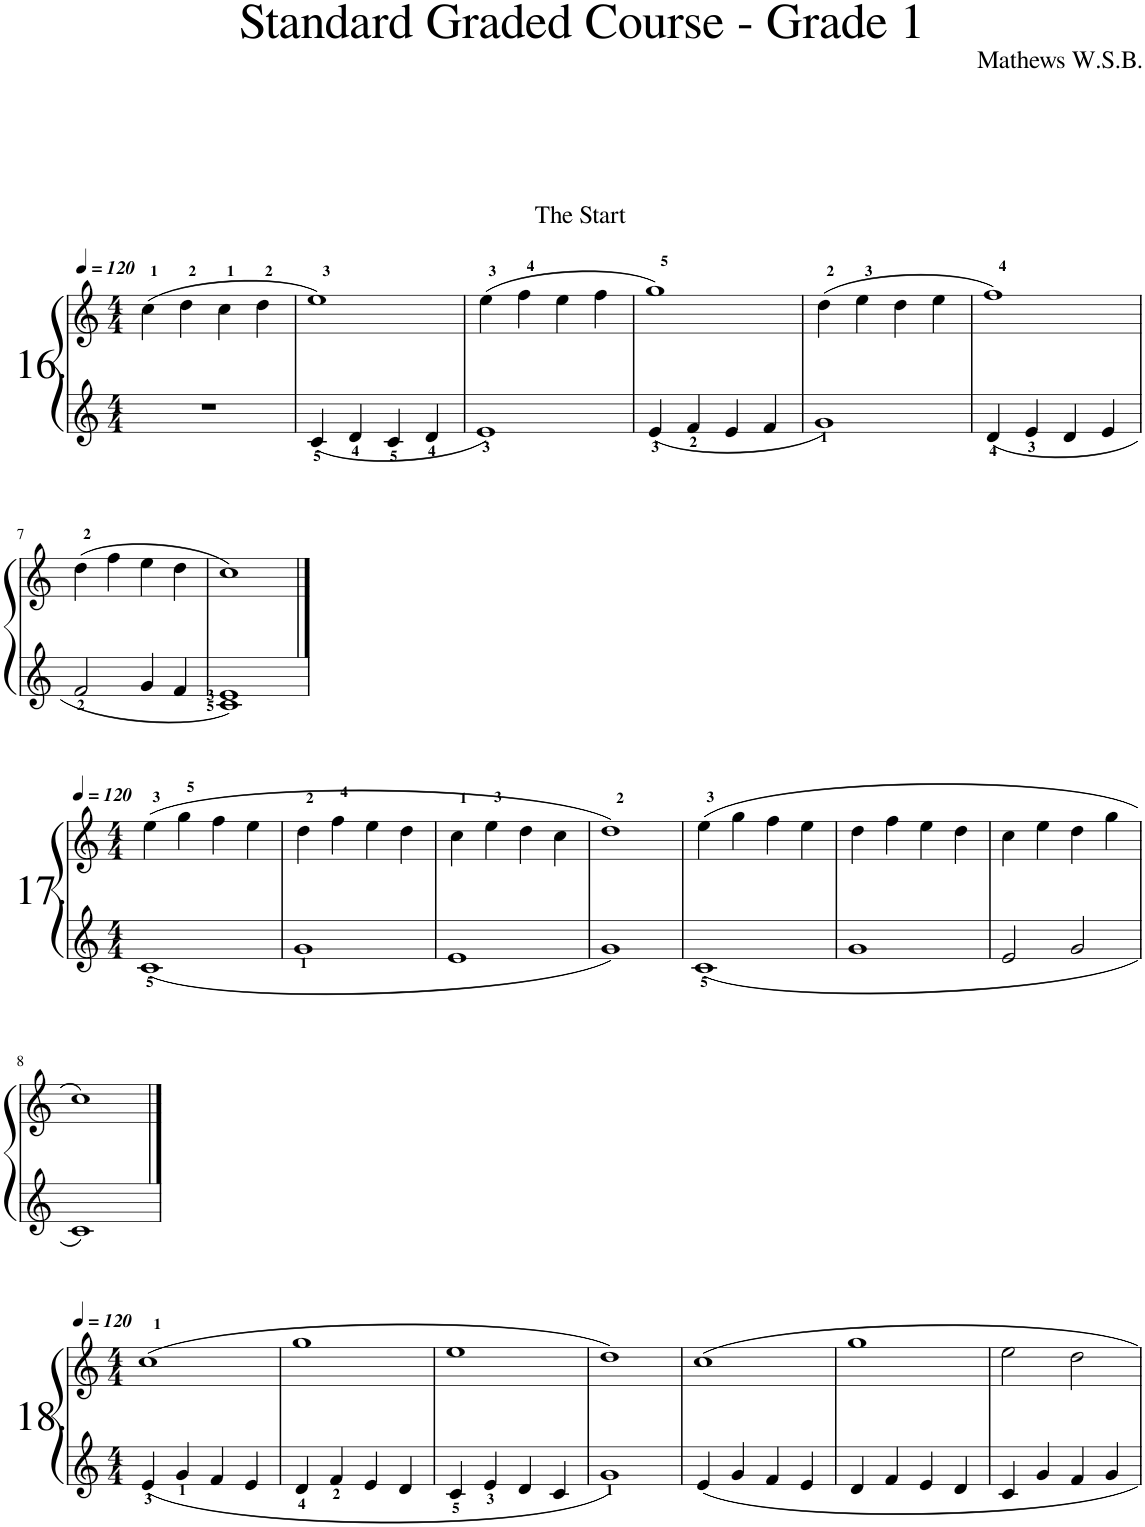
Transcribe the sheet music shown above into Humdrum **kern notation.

**kern	**kern
*part1	*part1
*staff2	*staff1
*I"Piano	*
*I'Pno.	*
*clefG2	*clefG2
*k[]	*k[]
*M4/4	*M4/4
*MM120	*MM120
=1	=1
1r	(4cc\
.	4dd\
.	4cc\
.	4dd\
=2	=2
4c/	1ee)
4d/	.
4c/	.
4d/	.
=3	=3
1e	(4ee\
.	4ff\
.	4ee\
.	4ff\
=4	=4
4e/	1gg)
4f/	.
4e/	.
4f/	.
=5	=5
1g	(4dd\
.	4ee\
.	4dd\
.	4ee\
=6	=6
4d/	1ff)
4e/	.
4d/	.
4e/	.
!!LO:LB:g=z
=7	=7
2f/	(4dd\
.	4ff\
4g/	4ee\
4f/	4dd\
=8	=8
1c 1e	1cc)
!!LO:LB:g=z
==1	==1
*M4/4	*M4/4
*	*MM120
1c	(4ee\
.	4gg\
.	4ff\
.	4ee\
=2	=2
1g	4dd\
.	4ff\
.	4ee\
.	4dd\
=3	=3
1e	4cc\
.	4ee\
.	4dd\
.	4cc\
=4	=4
1g	1dd)
=5	=5
1c	(4ee\
.	4gg\
.	4ff\
.	4ee\
=6	=6
1g	4dd\
.	4ff\
.	4ee\
.	4dd\
=7	=7
2e/	4cc\
.	4ee\
2g/	4dd\
.	4gg\
!!LO:LB:g=z
=8	=8
1c	1cc)
!!LO:LB:g=z
==1	==1
*M4/4	*M4/4
*	*MM120
4e/	(1cc
4g/	.
4f/	.
4e/	.
=2	=2
4d/	1gg
4f/	.
4e/	.
4d/	.
=3	=3
4c/	1ee
4e/	.
4d/	.
4c/	.
=4	=4
1g	1dd)
=5	=5
4e/	1cc
4g/	.
4f/	.
4e/	.
=6	=6
4d/	1gg
4f/	.
4e/	.
4d/	.
=7	=7
4c/	2ee\
4g/	.
4f/	2dd\
4g/	.
=	=
*-	*-
